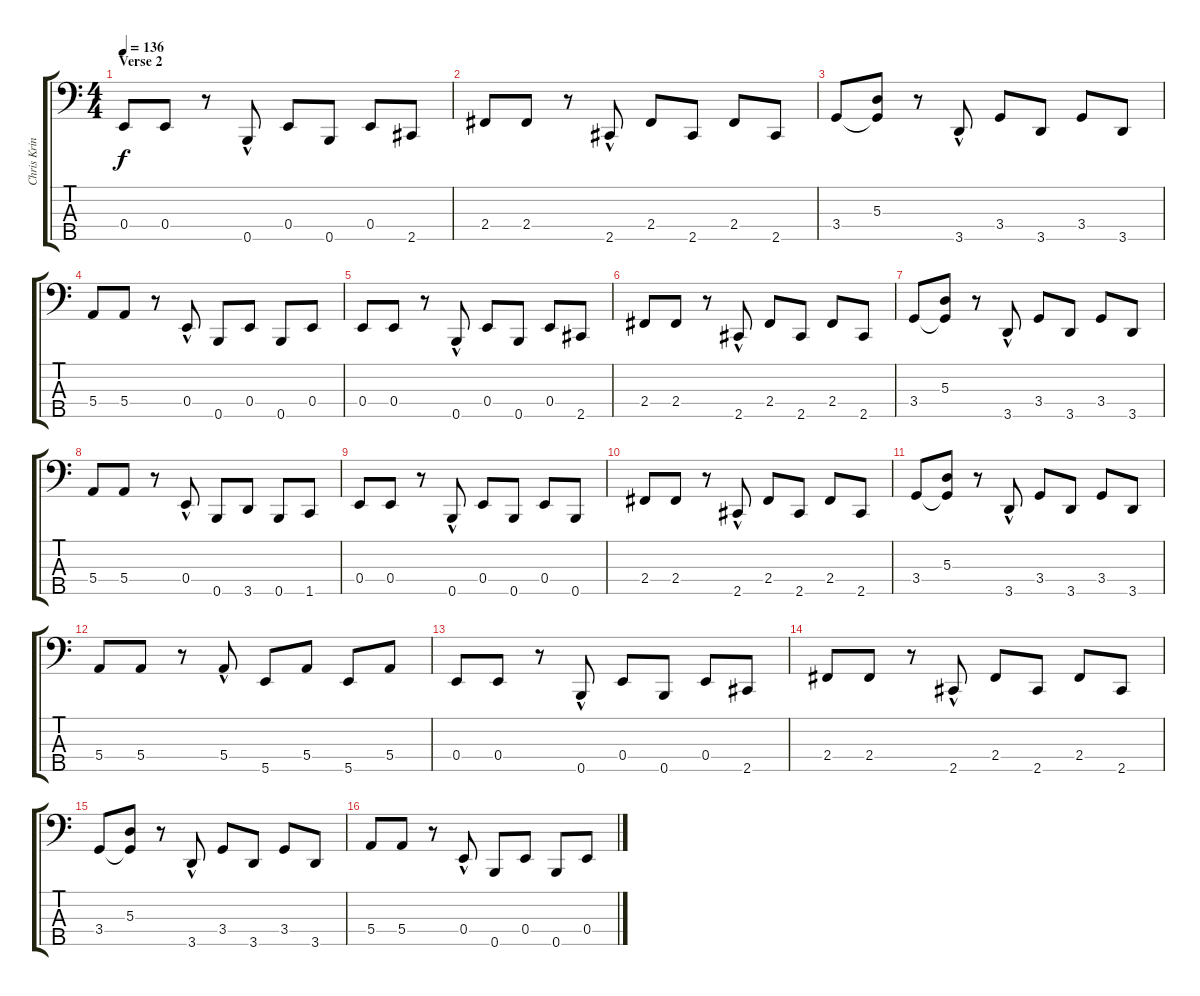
\track ("Chris Kringel" "Chris Krin") {instrument fretlessbass}
\staff {score tabs}
\tuning (G2 D2 A1 E1 B0) {hide}
\ts (4 4)
\section ("" "Verse 2")
\tempo 136
\clef f4
\ks c
0.4.8{dy f} 0.4.8 r.8 0.5{hac}.8 0.4.8 0.5.8 0.4.8 2.5.8 |
2.4.8 2.4.8 r.8 2.5{hac}.8 2.4.8 2.5.8 2.4.8 2.5.8 |
3.4.8 (5.3 3.4{t}).8 r.8 3.5{hac}.8 3.4.8 3.5.8 3.4.8 3.5.8 |
5.4.8 5.4.8 r.8 0.4{hac}.8 0.5.8 0.4.8 0.5.8 0.4.8 |
0.4.8 0.4.8 r.8 0.5{hac}.8 0.4.8 0.5.8 0.4.8 2.5.8 |
2.4.8 2.4.8 r.8 2.5{hac}.8 2.4.8 2.5.8 2.4.8 2.5.8 |
3.4.8 (5.3 3.4{t}).8 r.8 3.5{hac}.8 3.4.8 3.5.8 3.4.8 3.5.8 |
5.4.8 5.4.8 r.8 0.4{hac}.8 0.5.8 3.5.8 0.5.8 1.5.8 |
0.4.8 0.4.8 r.8 0.5{hac}.8 0.4.8 0.5.8 0.4.8 0.5.8 |
2.4.8 2.4.8 r.8 2.5{hac}.8 2.4.8 2.5.8 2.4.8 2.5.8 |
3.4.8 (5.3 3.4{t}).8 r.8 3.5{hac}.8 3.4.8 3.5.8 3.4.8 3.5.8 |
5.4.8 5.4.8 r.8 5.4{hac}.8 5.5.8 5.4.8 5.5.8 5.4.8 |
0.4.8 0.4.8 r.8 0.5{hac}.8 0.4.8 0.5.8 0.4.8 2.5.8 |
2.4.8 2.4.8 r.8 2.5{hac}.8 2.4.8 2.5.8 2.4.8 2.5.8 |
3.4.8 (5.3 3.4{t}).8 r.8 3.5{hac}.8 3.4.8 3.5.8 3.4.8 3.5.8 |
5.4.8 5.4.8 r.8 0.4{hac}.8 0.5.8 0.4.8 0.5.8 0.4.8
